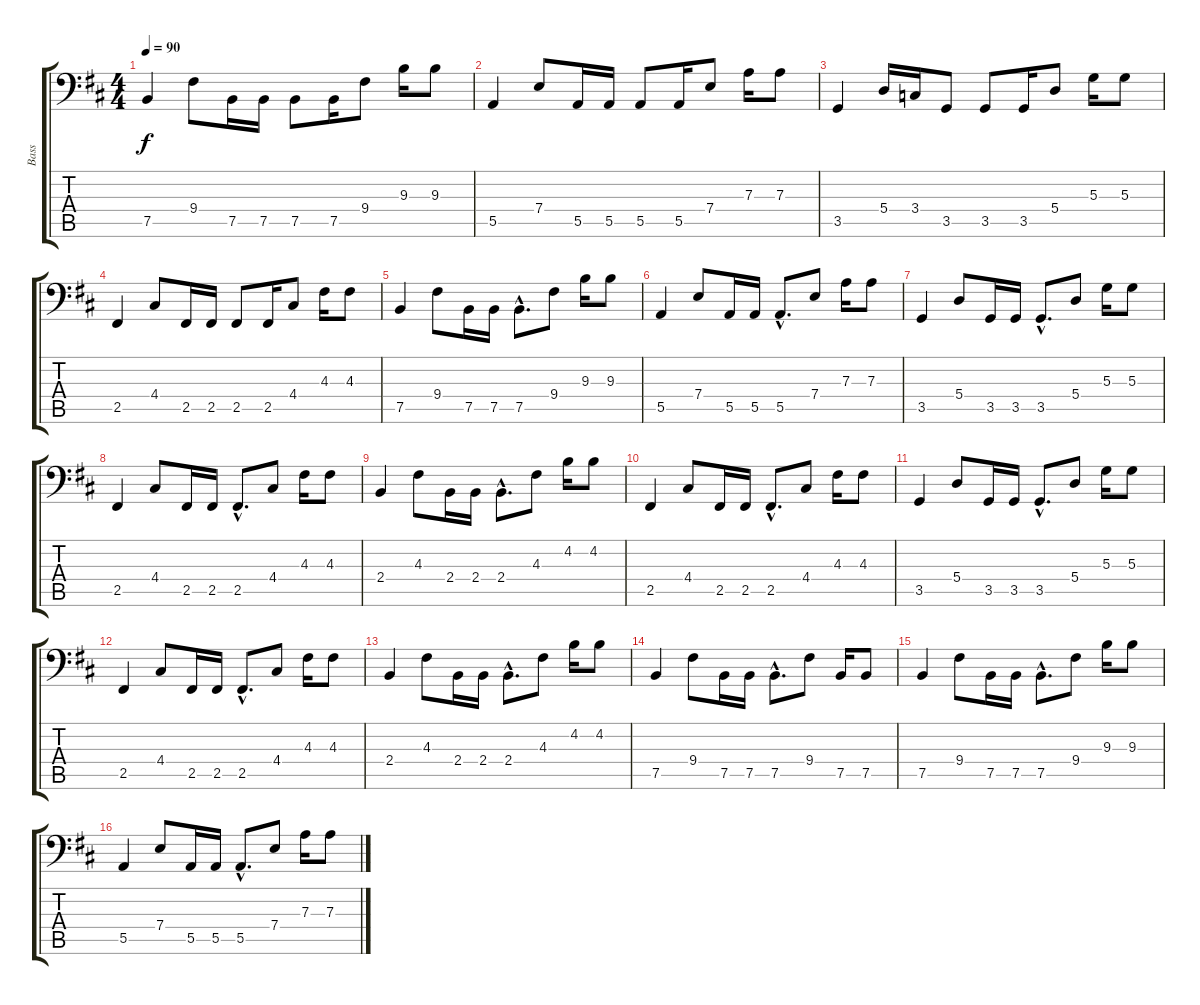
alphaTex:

\track ("Bass" "Bass") {instrument electricbassfinger}
\staff {score tabs}
\tuning (C3 G2 D2 A1 E1 B0) {hide}
\ts (4 4)
\tempo 90
\clef f4
\ks bminor
7.5.4{dy f instrument electricbassfinger} 9.4.8 7.5.16 7.5.16 7.5.8 7.5.16 9.4.8 9.3.16 9.3.8 |
5.5.4 7.4.8 5.5.16 5.5.16 5.5.8 5.5.16 7.4.8 7.3.16 7.3.8 |
3.5.4 5.4.16 3.4.16 3.5.8 3.5.8 3.5.16 5.4.8 5.3.16 5.3.8 |
2.5.4 4.4.8 2.5.16 2.5.16 2.5.8 2.5.16 4.4.8 4.3.16 4.3.8 |
7.5.4 9.4.8 7.5.16 7.5.16 7.5{hac}.8{d} 9.4.8 9.3.16 9.3.8 |
5.5.4 7.4.8 5.5.16 5.5.16 5.5{hac}.8{d} 7.4.8 7.3.16 7.3.8 |
3.5.4 5.4.8 3.5.16 3.5.16 3.5{hac}.8{d} 5.4.8 5.3.16 5.3.8 |
2.5.4 4.4.8 2.5.16 2.5.16 2.5{hac}.8{d} 4.4.8 4.3.16 4.3.8 |
2.4.4 4.3.8 2.4.16 2.4.16 2.4{hac}.8{d} 4.3.8 4.2.16 4.2.8 |
2.5.4 4.4.8 2.5.16 2.5.16 2.5{hac}.8{d} 4.4.8 4.3.16 4.3.8 |
3.5.4 5.4.8 3.5.16 3.5.16 3.5{hac}.8{d} 5.4.8 5.3.16 5.3.8 |
2.5.4 4.4.8 2.5.16 2.5.16 2.5{hac}.8{d} 4.4.8 4.3.16 4.3.8 |
2.4.4 4.3.8 2.4.16 2.4.16 2.4{hac}.8{d} 4.3.8 4.2.16 4.2.8 |
7.5.4 9.4.8 7.5.16 7.5.16 7.5{hac}.8{d} 9.4.8 7.5.16 7.5.8 |
7.5.4 9.4.8 7.5.16 7.5.16 7.5{hac}.8{d} 9.4.8 9.3.16 9.3.8 |
5.5.4 7.4.8 5.5.16 5.5.16 5.5{hac}.8{d} 7.4.8 7.3.16 7.3.8
